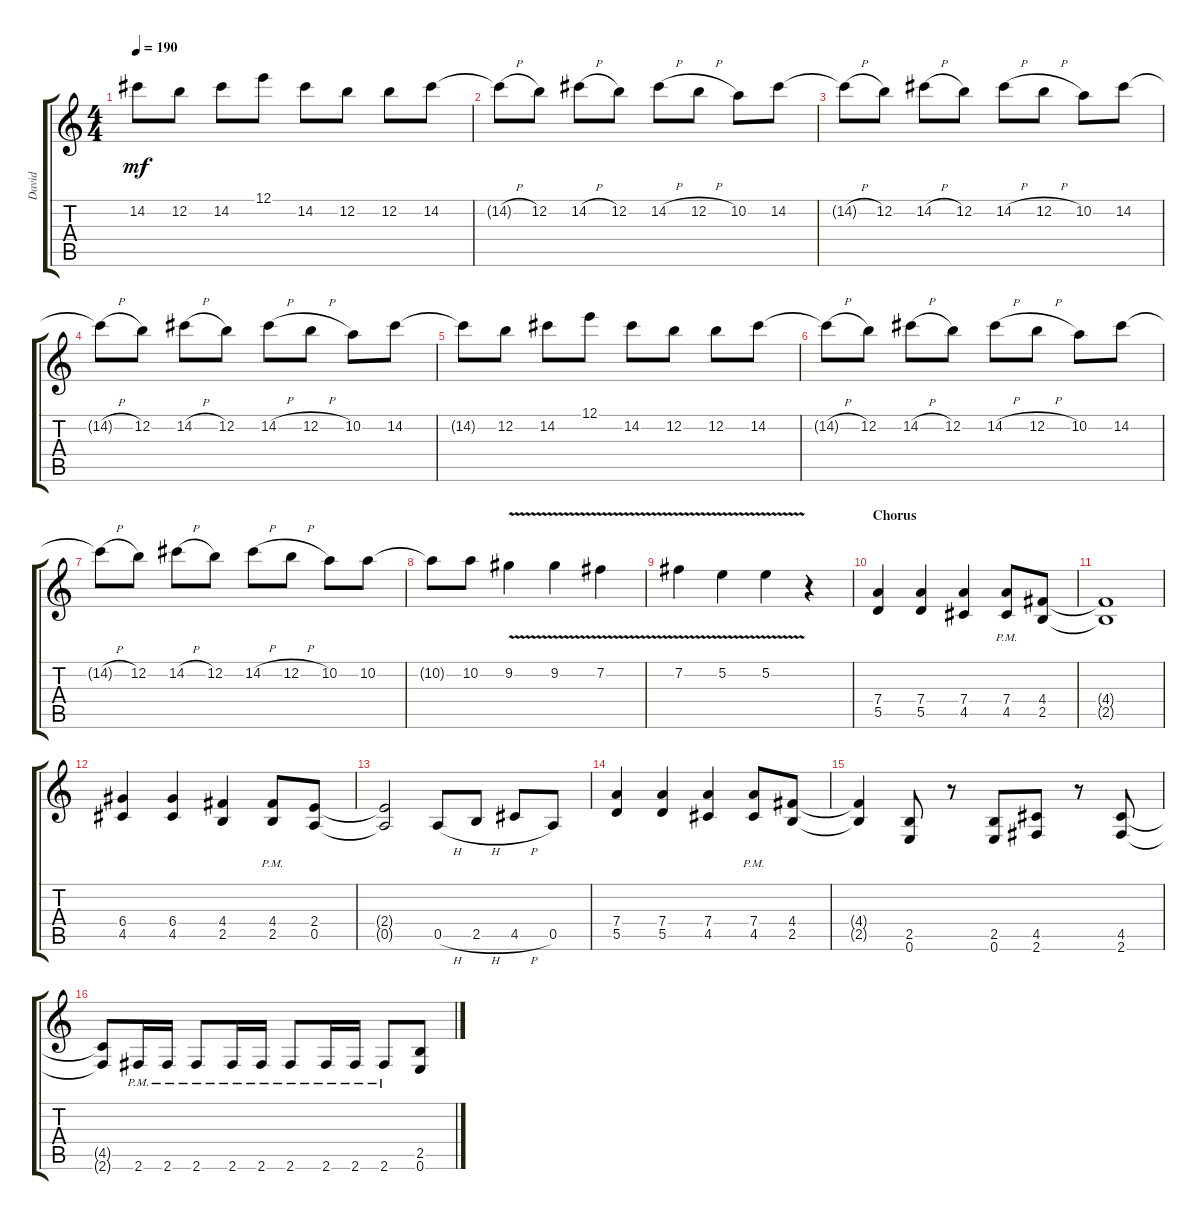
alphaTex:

\track ("David" "David") {instrument distortionguitar}
\staff {score tabs}
\tuning (E4 B3 G3 D3 A2 E2) {hide}
\ts (4 4)
\tempo 190
\clef g2
\ks c
14.2{t}.8{dy mf} 12.2.8 14.2.8 12.1.8 14.2.8 12.2.8 12.2.8 14.2.8 |
14.2{h t}.8 12.2.8 14.2{h}.8 12.2.8 14.2{h}.8 12.2{h}.8 10.2.8 14.2.8 |
14.2{h t}.8 12.2.8 14.2{h}.8 12.2.8 14.2{h}.8 12.2{h}.8 10.2.8 14.2.8 |
14.2{h t}.8 12.2.8 14.2{h}.8 12.2.8 14.2{h}.8 12.2{h}.8 10.2.8 14.2.8 |
14.2{t}.8 12.2.8 14.2.8 12.1.8 14.2.8 12.2.8 12.2.8 14.2.8 |
14.2{h t}.8 12.2.8 14.2{h}.8 12.2.8 14.2{h}.8 12.2{h}.8 10.2.8 14.2.8 |
14.2{h t}.8 12.2.8 14.2{h}.8 12.2.8 14.2{h}.8 12.2{h}.8 10.2.8 10.2.8 |
10.2{t}.8 10.2.8 9.2{v}.4 9.2{v}.4 7.2{v}.4 |
7.2{v}.4 5.2{v}.4 5.2{v}.4 r.4 |
\section ("" "Chorus")
(7.4 5.5).4 (7.4 5.5).4 (7.4 4.5).4 (7.4{pm} 4.5{pm}).8 (4.4 2.5).8 |
(4.4{t} 2.5{t}).1 |
(6.4 4.5).4 (6.4 4.5).4 (4.4 2.5).4 (4.4{pm} 2.5{pm}).8 (2.4 0.5).8 |
(2.4{t} 0.5{t}).2 0.5{h}.8 2.5{h}.8 4.5{h}.8 0.5.8 |
(7.4 5.5).4 (7.4 5.5).4 (7.4 4.5).4 (7.4{pm} 4.5{pm}).8 (4.4 2.5).8 |
(4.4{t} 2.5{t}).4 (2.5 0.6).8 r.8 (2.5 0.6).8 (4.5 2.6).8 r.8 (4.5 2.6).8 |
(4.5{t} 2.6{t}).8 2.6{pm}.16 2.6{pm}.16 2.6{pm}.8 2.6{pm}.16 2.6{pm}.16 2.6{pm}.8 2.6{pm}.16 2.6{pm}.16 2.6{pm}.8 (2.5 0.6).8
